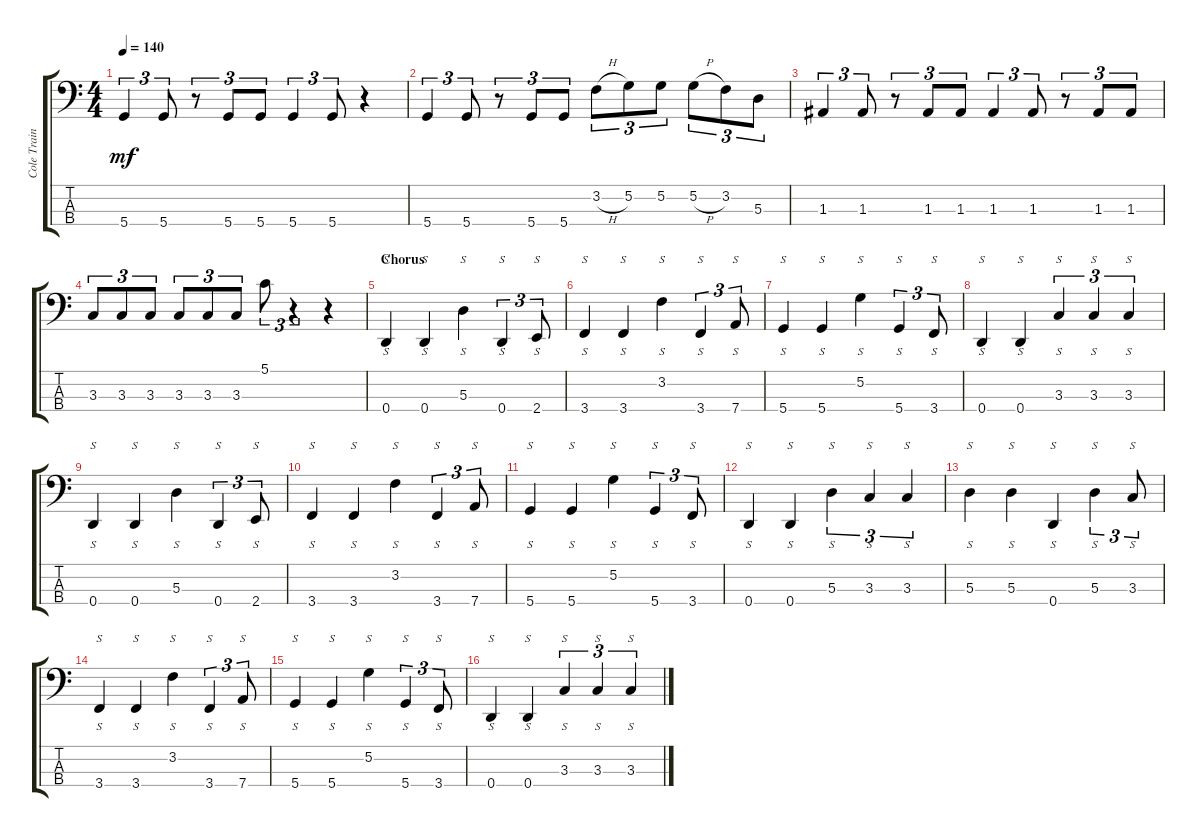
\track ("Cole Train" "Cole Train") {instrument electricbassfinger}
\staff {score tabs}
\tuning (G2 D2 A1 D1) {hide}
\ts (4 4)
\tempo 140
\clef f4
\ks c
5.4.4{tu (3 2) dy mf} 5.4.8{tu (3 2)} r.8{tu (3 2)} 5.4.8{tu (3 2)} 5.4.8{tu (3 2)} 5.4.4{tu (3 2)} 5.4.8{tu (3 2)} r.4 |
5.4.4{tu (3 2)} 5.4.8{tu (3 2)} r.8{tu (3 2)} 5.4.8{tu (3 2)} 5.4.8{tu (3 2)} 3.2{h}.8{tu (3 2)} 5.2.8{tu (3 2)} 5.2.8{tu (3 2)} 5.2{h}.8{tu (3 2)} 3.2.8{tu (3 2)} 5.3.8{tu (3 2)} |
1.3.4{tu (3 2)} 1.3.8{tu (3 2)} r.8{tu (3 2)} 1.3.8{tu (3 2)} 1.3.8{tu (3 2)} 1.3.4{tu (3 2)} 1.3.8{tu (3 2)} r.8{tu (3 2)} 1.3.8{tu (3 2)} 1.3.8{tu (3 2)} |
3.3.8{tu (3 2)} 3.3.8{tu (3 2)} 3.3.8{tu (3 2)} 3.3.8{tu (3 2)} 3.3.8{tu (3 2)} 3.3.8{tu (3 2)} 5.1.8{tu (3 2)} r.4{tu (3 2)} r.4 |
\section ("" "Chorus")
0.4.4{s} 0.4.4{s} 5.3.4{s} 0.4.4{s tu (3 2)} 2.4.8{s tu (3 2)} |
3.4.4{s} 3.4.4{s} 3.2.4{s} 3.4.4{s tu (3 2)} 7.4.8{s tu (3 2)} |
5.4.4{s} 5.4.4{s} 5.2.4{s} 5.4.4{s tu (3 2)} 3.4.8{s tu (3 2)} |
0.4.4{s} 0.4.4{s} 3.3.4{s tu (3 2)} 3.3.4{s tu (3 2)} 3.3.4{s tu (3 2)} |
0.4.4{s} 0.4.4{s} 5.3.4{s} 0.4.4{s tu (3 2)} 2.4.8{s tu (3 2)} |
3.4.4{s} 3.4.4{s} 3.2.4{s} 3.4.4{s tu (3 2)} 7.4.8{s tu (3 2)} |
5.4.4{s} 5.4.4{s} 5.2.4{s} 5.4.4{s tu (3 2)} 3.4.8{s tu (3 2)} |
0.4.4{s} 0.4.4{s} 5.3.4{s tu (3 2)} 3.3.4{s tu (3 2)} 3.3.4{s tu (3 2)} |
5.3.4{s} 5.3.4{s} 0.4.4{s} 5.3.4{s tu (3 2)} 3.3.8{s tu (3 2)} |
3.4.4{s} 3.4.4{s} 3.2.4{s} 3.4.4{s tu (3 2)} 7.4.8{s tu (3 2)} |
5.4.4{s} 5.4.4{s} 5.2.4{s} 5.4.4{s tu (3 2)} 3.4.8{s tu (3 2)} |
0.4.4{s} 0.4.4{s} 3.3.4{s tu (3 2)} 3.3.4{s tu (3 2)} 3.3.4{s tu (3 2)}
